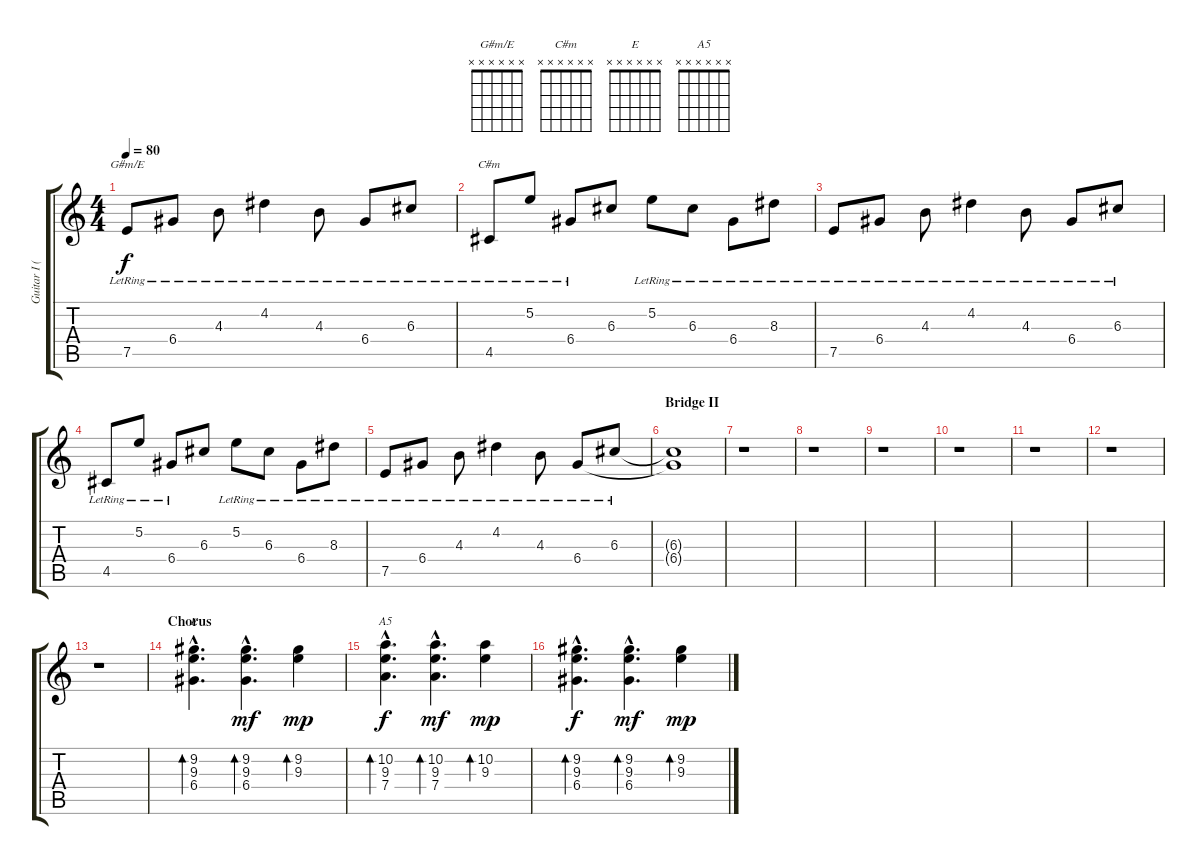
\track ("Guitar I (Clean Jazz Guitar)" "Guitar I (") {instrument electricguitarjazz}
\staff {score tabs}
\tuning (E4 B3 G3 D3 A2 E2) {hide}
\chord ("G#m/E" x x x x x x)
\chord ("C#m" x x x x x x)
\chord ("E" x x x x x x)
\chord ("A5" x x x x x x)
\ts (4 4)
\tempo 80
\clef g2
\ks c
7.5{lr}.8{ch "G#m/E" dy f} 6.4{lr}.8 4.3{lr}.8 4.2{lr}.4 4.3{lr}.8 6.4{lr}.8 6.3{lr}.8 |
4.5{lr}.8{ch "C#m"} 5.2{lr}.8 6.4{lr}.8 6.3.8 5.2{lr}.8 6.3{lr}.8 6.4{lr}.8 8.3{lr}.8 |
7.5{lr}.8 6.4{lr}.8 4.3{lr}.8 4.2{lr}.4 4.3{lr}.8 6.4{lr}.8 6.3{lr}.8 |
4.5{lr}.8 5.2{lr}.8 6.4{lr}.8 6.3.8 5.2{lr}.8 6.3{lr}.8 6.4{lr}.8 8.3{lr}.8 |
7.5{lr}.8 6.4{lr}.8 4.3{lr}.8 4.2{lr}.4 4.3{lr}.8 6.4{lr}.8 6.3{lr}.8 |
\section ("" "Bridge II")
(6.3{t} 6.4{t}).1 |
r.1 |
r.1 |
r.1 |
r.1 |
r.1 |
r.1 |
r.1 |
\section ("" "Chorus")
(9.2{hac} 9.3{hac} 6.4{hac}).4{d bd 120 ch "E"} (9.2{hac} 9.3{hac} 6.4{hac}).4{d bd 120 dy mf} (9.2 9.3).4{bd 240 dy mp} |
(10.2{hac} 9.3{hac} 7.4{hac}).4{d bd 120 ch "A5" dy f} (10.2{hac} 9.3{hac} 7.4{hac}).4{d bd 120 dy mf} (10.2 9.3).4{bd 240 dy mp} |
(9.2{hac} 9.3{hac} 6.4{hac}).4{d bd 120 dy f} (9.2{hac} 9.3{hac} 6.4{hac}).4{d bd 120 dy mf} (9.2 9.3).4{bd 240 dy mp}
